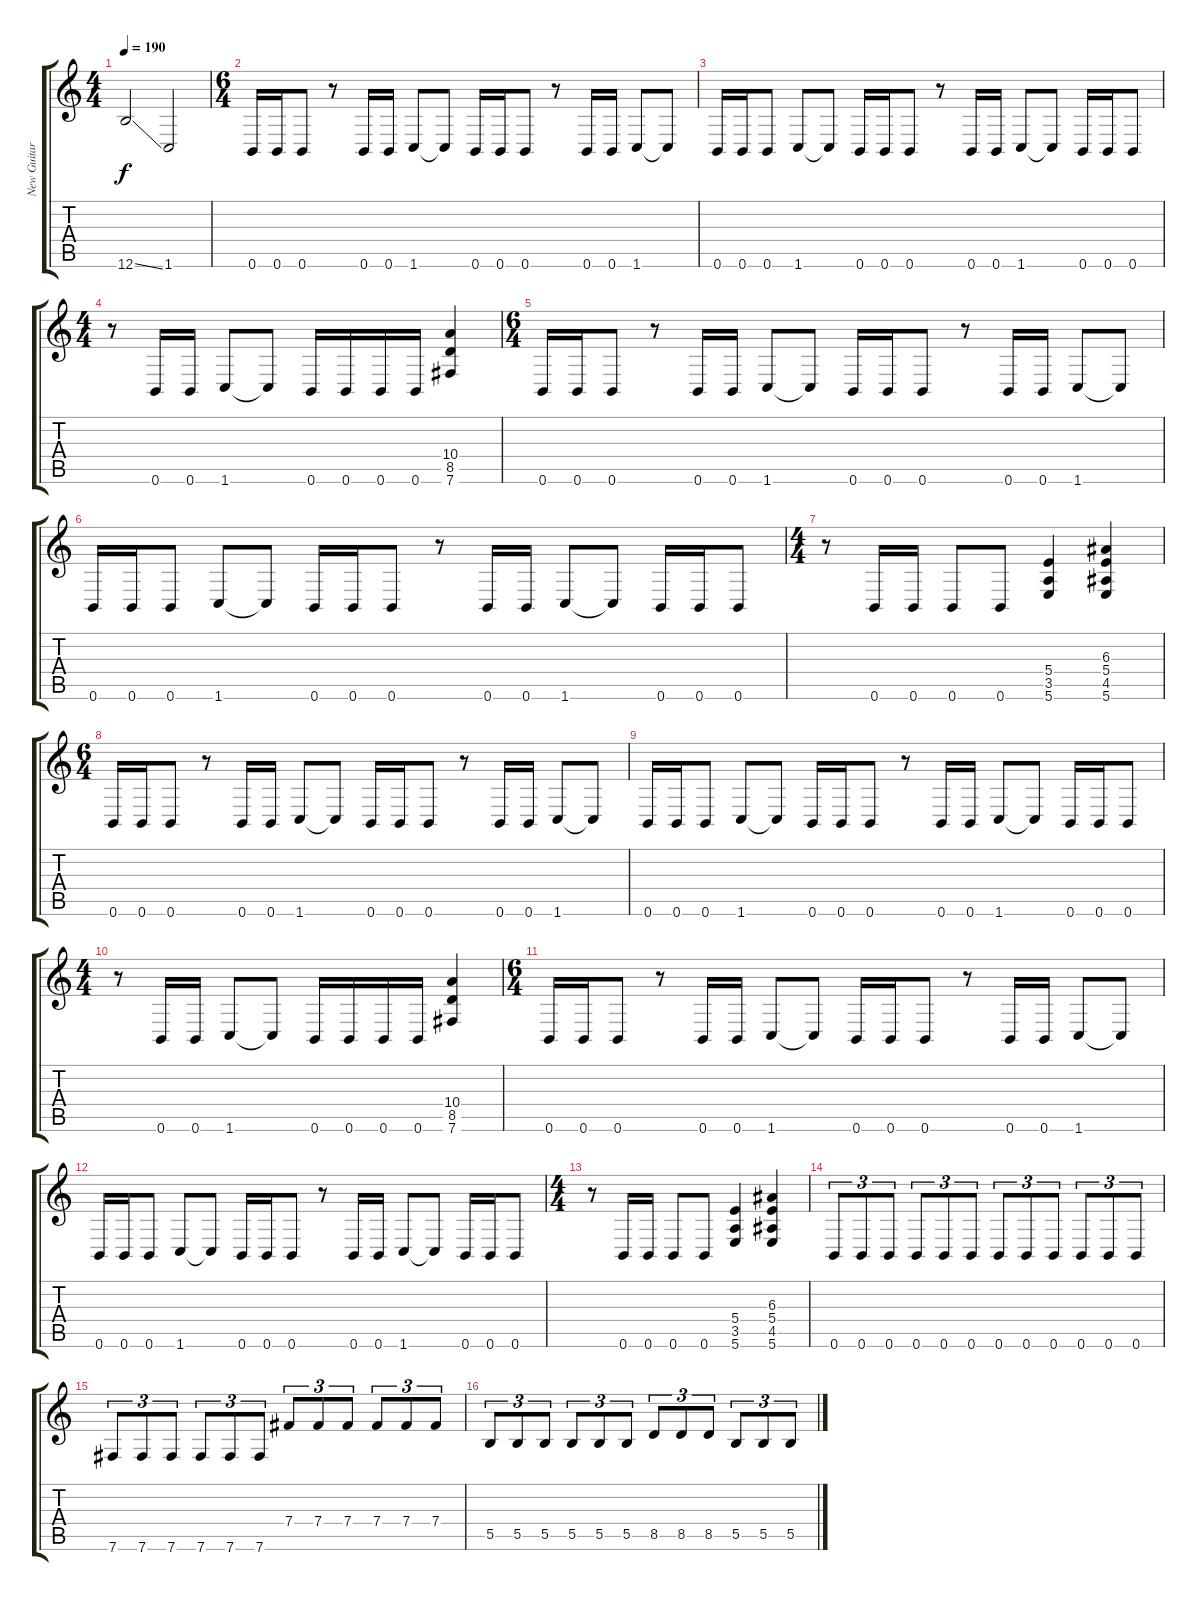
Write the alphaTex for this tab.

\track ("New Guitar" "New Guitar") {instrument distortionguitar}
\staff {score tabs}
\tuning (Db4 Ab3 E3 B2 Gb2 B1) {hide}
\ts (4 4)
\tempo 190
\clef g2
\ks c
12.6{ss}.2{dy f} 1.6.2 |
\ts (6 4)
0.6.16 0.6.16 0.6.8 r.8 0.6.16 0.6.16 1.6.8 1.6{t}.8 0.6.16 0.6.16 0.6.8 r.8 0.6.16 0.6.16 1.6.8 1.6{t}.8 |
0.6.16 0.6.16 0.6.8 1.6.8 1.6{t}.8 0.6.16 0.6.16 0.6.8 r.8 0.6.16 0.6.16 1.6.8 1.6{t}.8 0.6.16 0.6.16 0.6.8 |
\ts (4 4)
r.8 0.6.16 0.6.16 1.6.8 1.6{t}.8 0.6.16 0.6.16 0.6.16 0.6.16 (10.4 8.5 7.6).4 |
\ts (6 4)
0.6.16 0.6.16 0.6.8 r.8 0.6.16 0.6.16 1.6.8 1.6{t}.8 0.6.16 0.6.16 0.6.8 r.8 0.6.16 0.6.16 1.6.8 1.6{t}.8 |
0.6.16 0.6.16 0.6.8 1.6.8 1.6{t}.8 0.6.16 0.6.16 0.6.8 r.8 0.6.16 0.6.16 1.6.8 1.6{t}.8 0.6.16 0.6.16 0.6.8 |
\ts (4 4)
r.8 0.6.16 0.6.16 0.6.8 0.6.8 (5.4 3.5 5.6).4 (6.3 5.4 4.5 5.6).4 |
\ts (6 4)
0.6.16 0.6.16 0.6.8 r.8 0.6.16 0.6.16 1.6.8 1.6{t}.8 0.6.16 0.6.16 0.6.8 r.8 0.6.16 0.6.16 1.6.8 1.6{t}.8 |
0.6.16 0.6.16 0.6.8 1.6.8 1.6{t}.8 0.6.16 0.6.16 0.6.8 r.8 0.6.16 0.6.16 1.6.8 1.6{t}.8 0.6.16 0.6.16 0.6.8 |
\ts (4 4)
r.8 0.6.16 0.6.16 1.6.8 1.6{t}.8 0.6.16 0.6.16 0.6.16 0.6.16 (10.4 8.5 7.6).4 |
\ts (6 4)
0.6.16 0.6.16 0.6.8 r.8 0.6.16 0.6.16 1.6.8 1.6{t}.8 0.6.16 0.6.16 0.6.8 r.8 0.6.16 0.6.16 1.6.8 1.6{t}.8 |
0.6.16 0.6.16 0.6.8 1.6.8 1.6{t}.8 0.6.16 0.6.16 0.6.8 r.8 0.6.16 0.6.16 1.6.8 1.6{t}.8 0.6.16 0.6.16 0.6.8 |
\ts (4 4)
r.8 0.6.16 0.6.16 0.6.8 0.6.8 (5.4 3.5 5.6).4 (6.3 5.4 4.5 5.6).4 |
0.6.8{tu (3 2)} 0.6.8{tu (3 2)} 0.6.8{tu (3 2)} 0.6.8{tu (3 2)} 0.6.8{tu (3 2)} 0.6.8{tu (3 2)} 0.6.8{tu (3 2)} 0.6.8{tu (3 2)} 0.6.8{tu (3 2)} 0.6.8{tu (3 2)} 0.6.8{tu (3 2)} 0.6.8{tu (3 2)} |
7.6.8{tu (3 2)} 7.6.8{tu (3 2)} 7.6.8{tu (3 2)} 7.6.8{tu (3 2)} 7.6.8{tu (3 2)} 7.6.8{tu (3 2)} 7.4.8{tu (3 2)} 7.4.8{tu (3 2)} 7.4.8{tu (3 2)} 7.4.8{tu (3 2)} 7.4.8{tu (3 2)} 7.4.8{tu (3 2)} |
5.5.8{tu (3 2)} 5.5.8{tu (3 2)} 5.5.8{tu (3 2)} 5.5.8{tu (3 2)} 5.5.8{tu (3 2)} 5.5.8{tu (3 2)} 8.5.8{tu (3 2)} 8.5.8{tu (3 2)} 8.5.8{tu (3 2)} 5.5.8{tu (3 2)} 5.5.8{tu (3 2)} 5.5.8{tu (3 2)}
